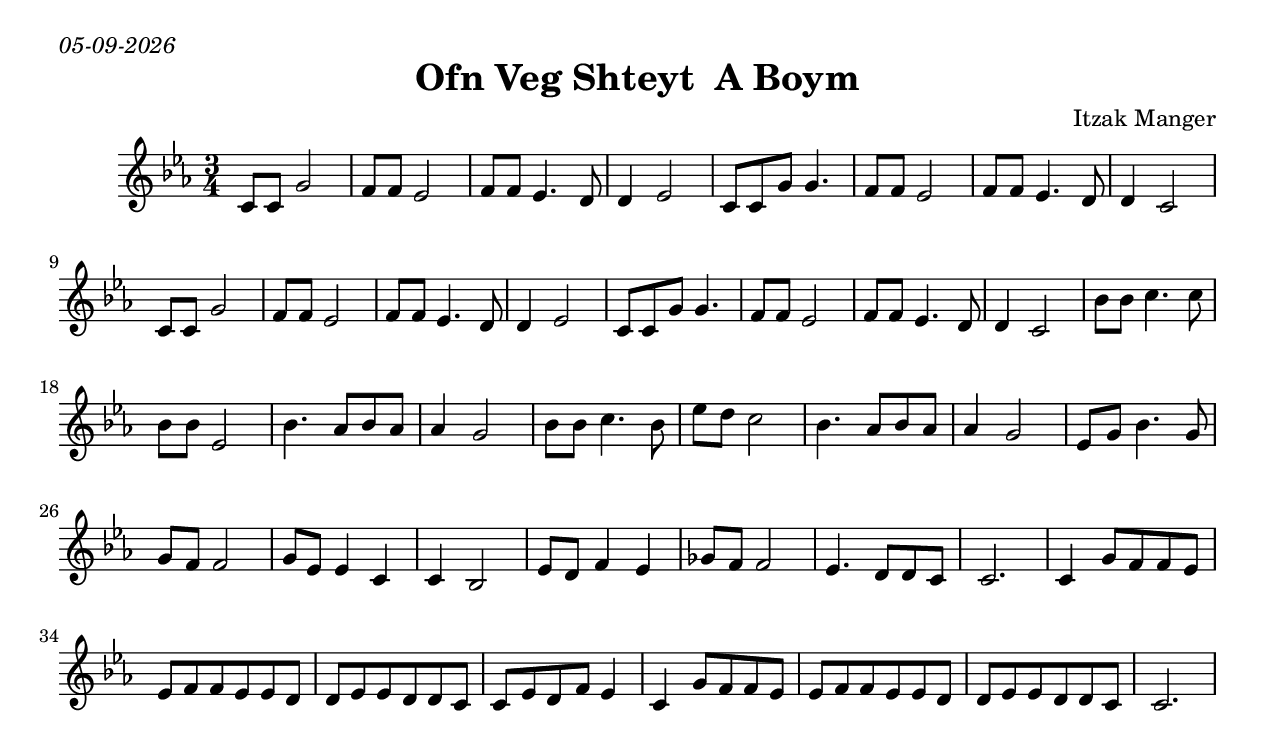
\version "2.20.0"
\include "english.ly"
\paper{
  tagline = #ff
  print-all-headers = ##t
  #(set-paper-size "letter")
}
date = #(strftime "%d-%m-%Y" (localtime (current-time)))

\markup{ \italic{ \date }  }

%\markup{ Got something to say? }

global = {
  \clef treble
  \key c \minor
  \time 3/4
  \set Score.markFormatter = #format-mark-box-alphabet
}

%#################################### Melody ########################
melody = \relative c' {
  \global
  %\partial 4 g4    %lead in notes
 c8 c g'2
  | % 2
  f8 f ef2
  | % 3
  f8 f ef4. d8
  | % 4
  d4 ef2
  | % 5
  c8 c g' g4.
  | % 6
  f8 f ef2
  | % 7
  f8 f ef4. d8
  | % 8
  d4 c2
  | % 9
  c8 c g'2
  | % 10
  f8 f ef2
  | % 11
  f8 f ef4. d8
  | % 12
  d4 ef2
  | % 13
  c8 c g' g4.
  | % 14
  f8 f ef2
  | % 15
  f8 f ef4. d8
  | % 16
  d4 c2
  | % 17
  bf'8 bf c4. c8
  | % 18
  bf bf ef,2
  | % 19
  bf'4. af8 bf af
  | % 20
  af4 g2
  | % 21
  bf8 bf c4. bf8
  | % 22
  ef d c2
  | % 23
  bf4. af8 bf af
  | % 24
  af4 g2
  | % 25
  ef8 g bf4. g8
  | % 26
  g f f2
  | % 27
  g8 ef ef4 c
  | % 28
  c bf2
  | % 29
  ef8 d f4 ef
  | % 30
  gf8 f f2
  | % 31
  ef4. d8 d c
  | % 32
  c2.
  | % 33
  c4 g'8 f f ef
  | % 34
  ef f f ef ef d
  | % 35
  d ef ef d d c
  | % 36
  c ef d f ef4
  | % 37
  c g'8 f f ef
  | % 38
  ef f f ef ef d
  | % 39
  d ef ef d d c
  | % 40
  c2.
  | % 41

}
%################################# Lyrics #####################
%\addlyrics{ \set stanza = #"1. " }
%################################# Chords #######################
harmonies = \chordmode {

}

\score {
  % transpose score below
  %\transpose c d
  <<
    \new ChordNames {
      \set chordChanges = ##f
      \harmonies
    }
    \new Staff   \melody
  >>
  \header{
    title= "Ofn Veg Shteyt  A Boym"
    subtitle=""
    composer= "Itzak Manger"\version "2.22.2"

    instrument =""
    arranger= ""
  }
  \layout{indent = 1.0\cm}
  \midi {
    \tempo 4 = 120

    % \midi { }
  }
}
%{
% more verses:
\markup{}
\markup {
  \font-size #2
  \fill-line {
    \hspace #0.1 % distance from left margin
    \column {
      \line { "1."
\column {
 ""
}
      }
      \hspace #0.2 % vertical distance between verses
      \line { "2."
\column {
""
}
      }
    }
    \hspace #0.1  % horiz. distance between columns
    \column {
      \line { "3."
\column {
 ""
}
      }
      \hspace #0.2 % distance between verses
      \line { "4."
\column {
""
}
      }
    }
    \hspace #0.1 % distance to right margin
  }
}

%}